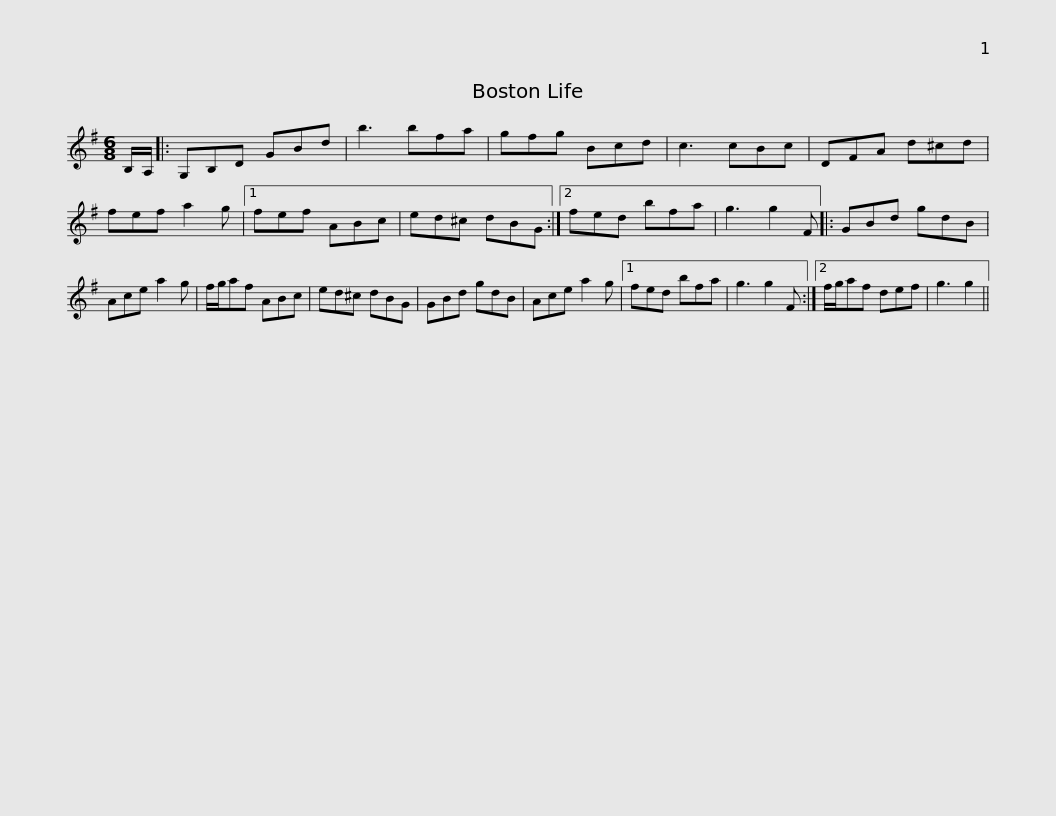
X:1
L:1/8
M:6/8
I:linebreak $
K:G
V:1 treble
V:1
 B,/A,/ |: G,B,D GBd | b3 bfa | gfg Bcd | c3 cBc | %5
 DFA d^cd | fef a2 g |1 fef ABc |$ ed^c dBG :|2 fed bfa | %10
 g3 g2 F |: GBd gdB | Ace a2 g | f/g/af ABc | ed^c dBG |$ %15
 GBd gdB | Ace a2 g |1 fed bfa | g3 g2 F :|2 f/g/af def | %20
 g3 g2 || %21
